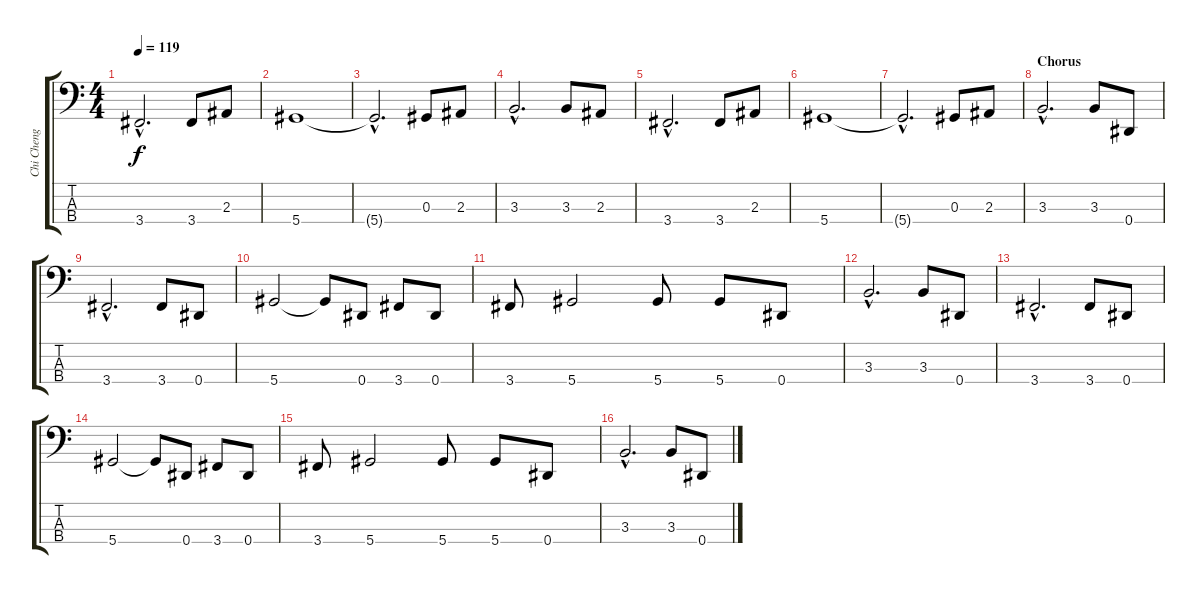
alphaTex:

\track ("Chi Cheng" "Chi Cheng") {instrument electricbassfinger}
\staff {score tabs}
\tuning (Gb2 Db2 Ab1 Eb1) {hide}
\ts (4 4)
\tempo 119
\clef f4
\ks c
3.4{hac}.2{d dy f} 3.4.8 2.3.8 |
5.4.1 |
5.4{hac t}.2{d} 0.3.8 2.3.8 |
3.3{hac}.2{d} 3.3.8 2.3.8 |
3.4{hac}.2{d} 3.4.8 2.3.8 |
5.4.1 |
5.4{hac t}.2{d} 0.3.8 2.3.8 |
\section ("" "Chorus")
3.3{hac}.2{d} 3.3.8 0.4.8 |
3.4{hac}.2{d} 3.4.8 0.4.8 |
5.4.2 5.4{t}.8 0.4.8 3.4.8 0.4.8 |
3.4.8 5.4.2 5.4.8 5.4.8 0.4.8 |
3.3{hac}.2{d} 3.3.8 0.4.8 |
3.4{hac}.2{d} 3.4.8 0.4.8 |
5.4.2 5.4{t}.8 0.4.8 3.4.8 0.4.8 |
3.4.8 5.4.2 5.4.8 5.4.8 0.4.8 |
3.3{hac}.2{d} 3.3.8 0.4.8
